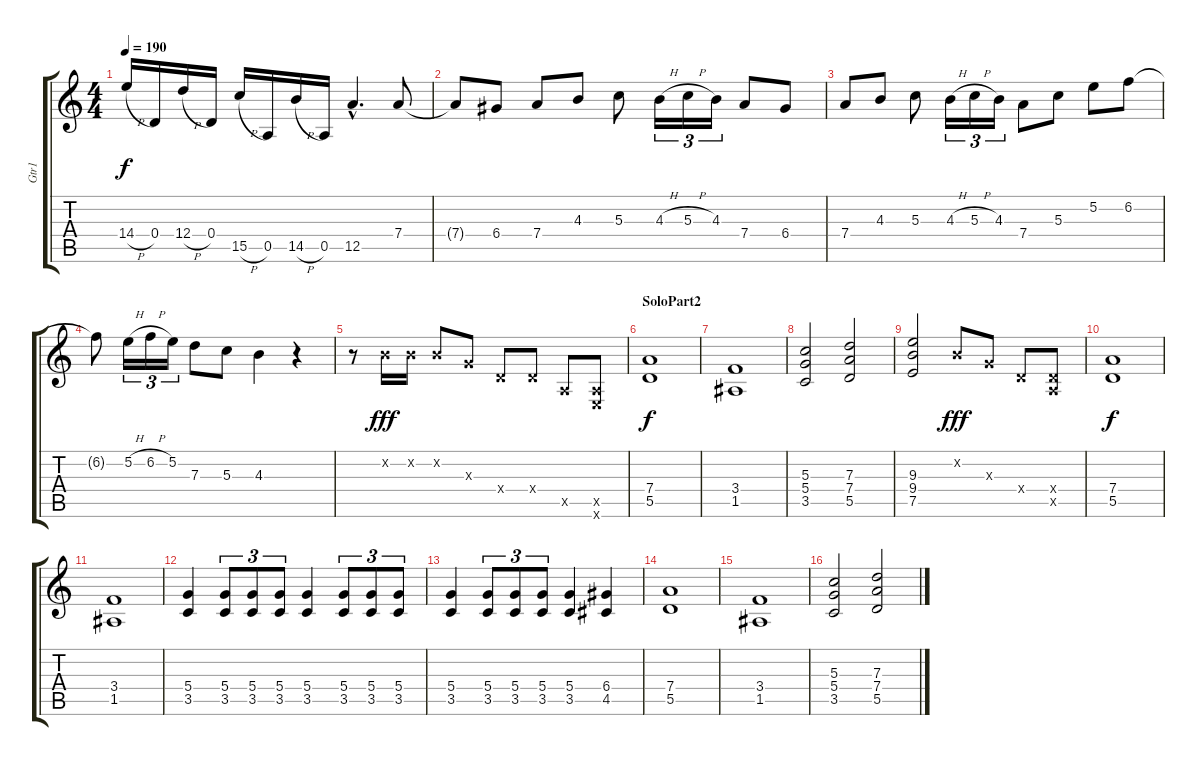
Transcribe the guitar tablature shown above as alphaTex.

\track ("Gtr1" "Gtr1") {instrument overdrivenguitar}
\staff {score tabs}
\tuning (E4 B3 G3 D3 A2 E2) {hide}
\ts (4 4)
\tempo 190
\clef g2
\ks c
14.4{h}.16{dy f} 0.4.16 12.4{h}.16 0.4.16 15.5{h}.16 0.5.16 14.5{h}.16 0.5.16 12.5{hac}.4{d} 7.4.8 |
7.4{t}.8 6.4.8 7.4.8 4.3.8 5.3.8 4.3{h}.16{tu (3 2)} 5.3{h}.16{tu (3 2)} 4.3.16{tu (3 2)} 7.4.8 6.4.8 |
7.4.8 4.3.8 5.3.8 4.3{h}.16{tu (3 2)} 5.3{h}.16{tu (3 2)} 4.3.16{tu (3 2)} 7.4.8 5.3.8 5.2.8 6.2.8 |
6.2{t}.8 5.2{h}.16{tu (3 2)} 6.2{h}.16{tu (3 2)} 5.2.16{tu (3 2)} 7.3.8 5.3.8 4.3.4 r.4 |
r.8 0.2{x}.16{dy fff} 0.2{x}.16 0.2{x}.8 0.3{x}.8 0.4{x}.8 0.4{x}.8 0.5{x}.8 (0.5{x} 0.6{x}).8 |
\section ("" "SoloPart2")
(7.4 5.5).1{dy f volume 14} |
(3.4 1.5).1 |
(5.3 5.4 3.5).2 (7.3 7.4 5.5).2 |
(9.3 9.4 7.5).2 0.2{x}.8{dy fff} 0.3{x}.8 0.4{x}.8 (0.4{x} 0.5{x}).8 |
(7.4 5.5).1{dy f} |
(3.4 1.5).1 |
(5.4 3.5).4 (5.4 3.5).8{tu (3 2)} (5.4 3.5).8{tu (3 2)} (5.4 3.5).8{tu (3 2)} (5.4 3.5).4 (5.4 3.5).8{tu (3 2)} (5.4 3.5).8{tu (3 2)} (5.4 3.5).8{tu (3 2)} |
(5.4 3.5).4 (5.4 3.5).8{tu (3 2)} (5.4 3.5).8{tu (3 2)} (5.4 3.5).8{tu (3 2)} (5.4 3.5).4 (6.4 4.5).4 |
(7.4 5.5).1 |
(3.4 1.5).1 |
(5.3 5.4 3.5).2 (7.3 7.4 5.5).2
